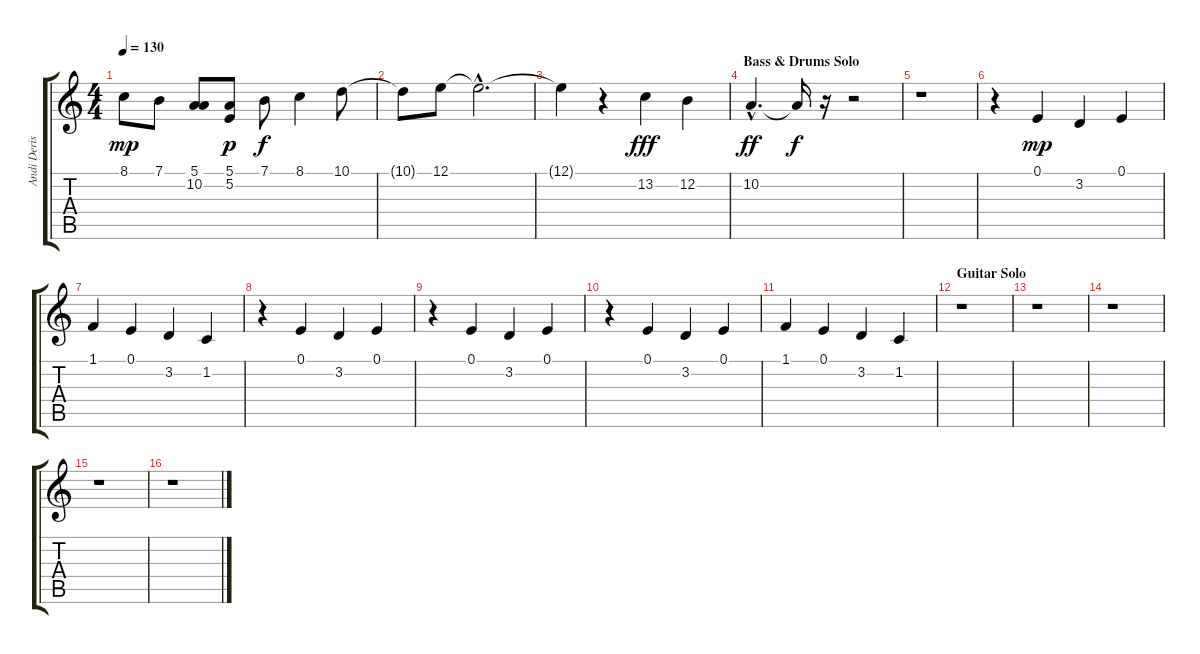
\track ("Andi Deris" "Andi Deris") {instrument choiraahs}
\staff {score tabs}
\tuning (E4 B3 G3 D3 A2 E2) {hide}
\ts (4 4)
\tempo 130
\clef g2
\ks c
8.1.8{dy mp} 7.1.8 (5.1 10.2).8 (5.1 5.2).8{dy p} 7.1.8{dy f} 8.1.4 10.1.8 |
10.1{t}.8 12.1.8 12.1{hac t}.2{d} |
12.1{t}.4 r.4 13.2.4{dy fff} 12.2.4 |
\section ("" "Bass & Drums Solo")
10.2{hac}.4{d dy ff} 10.2{t}.16{dy f} r.16 r.2 |
r.1 |
r.4 0.1.4{dy mp} 3.2.4 0.1.4 |
1.1.4 0.1.4 3.2.4 1.2.4 |
r.4 0.1.4 3.2.4 0.1.4 |
r.4 0.1.4 3.2.4 0.1.4 |
r.4 0.1.4 3.2.4 0.1.4 |
1.1.4 0.1.4 3.2.4 1.2.4 |
\section ("" "Guitar Solo")
r.1 |
r.1 |
r.1 |
r.1 |
r.1
